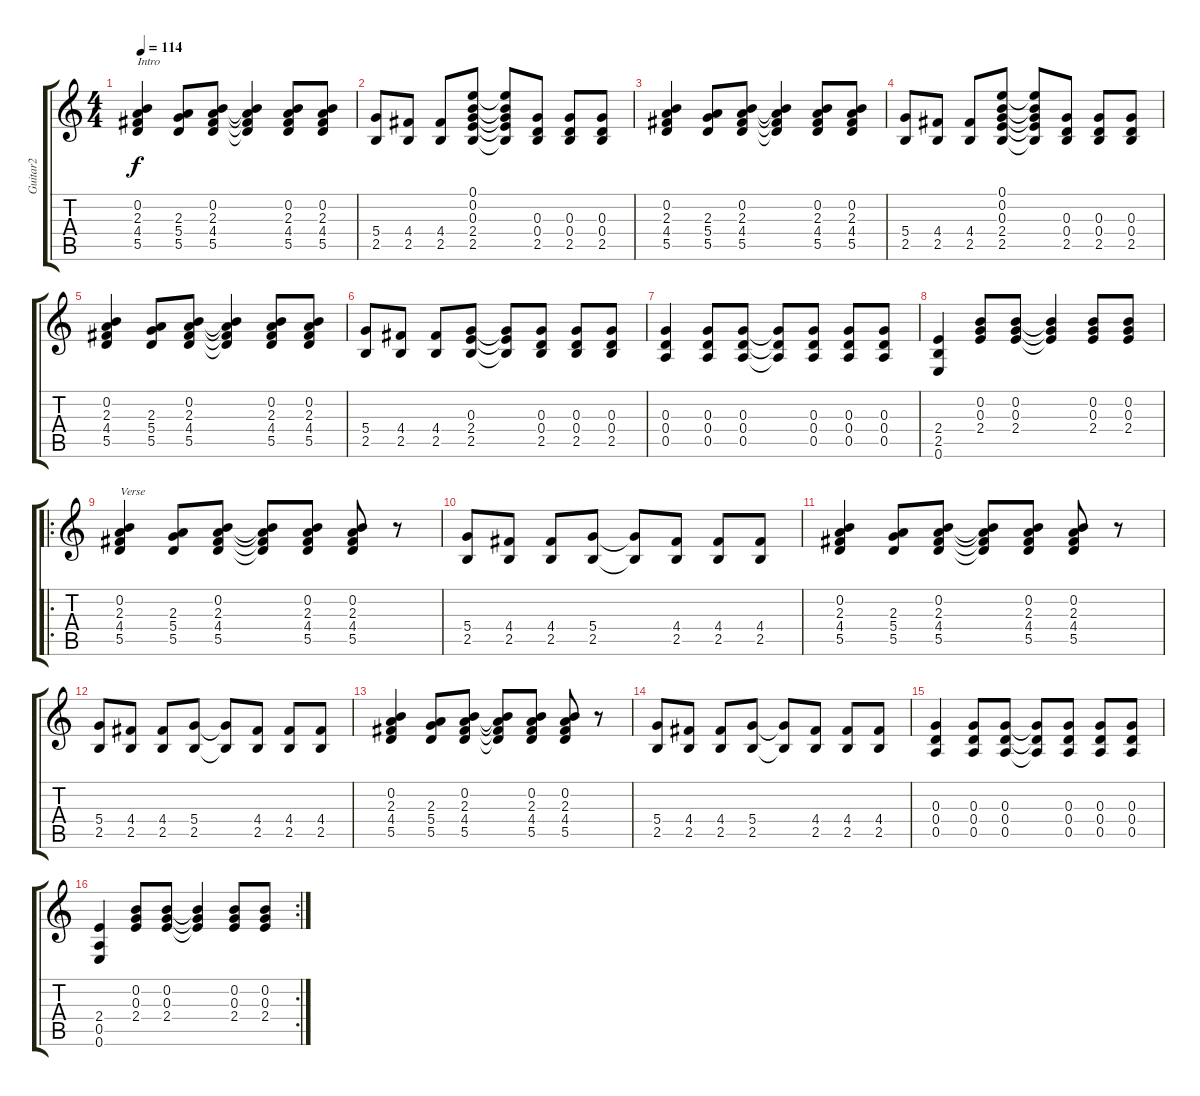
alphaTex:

\track ("Guitar2" "Guitar2") {instrument electricguitarclean}
\staff {score tabs}
\tuning (E4 B3 G3 D3 A2 E2) {hide}
\ts (4 4)
\tempo 114
\clef g2
\ks c
(0.2 2.3 4.4 5.5).4{txt "Intro" dy f instrument electricguitarclean} (2.3 5.4 5.5).8 (0.2 2.3 4.4 5.5).8 (0.2{t} 2.3{t} 4.4{t} 5.5{t}).4 (0.2 2.3 4.4 5.5).8 (0.2 2.3 4.4 5.5).8 |
(5.4 2.5).8 (4.4 2.5).8 (4.4 2.5).8 (0.1 0.2 0.3 2.4 2.5).8 (0.1{t} 0.2{t} 0.3{t} 2.4{t} 2.5{t}).8 (0.3 0.4 2.5).8 (0.3 0.4 2.5).8 (0.3 0.4 2.5).8 |
(0.2 2.3 4.4 5.5).4 (2.3 5.4 5.5).8 (0.2 2.3 4.4 5.5).8 (0.2{t} 2.3{t} 4.4{t} 5.5{t}).4 (0.2 2.3 4.4 5.5).8 (0.2 2.3 4.4 5.5).8 |
(5.4 2.5).8 (4.4 2.5).8 (4.4 2.5).8 (0.1 0.2 0.3 2.4 2.5).8 (0.1{t} 0.2{t} 0.3{t} 2.4{t} 2.5{t}).8 (0.3 0.4 2.5).8 (0.3 0.4 2.5).8 (0.3 0.4 2.5).8 |
(0.2 2.3 4.4 5.5).4 (2.3 5.4 5.5).8 (0.2 2.3 4.4 5.5).8 (0.2{t} 2.3{t} 4.4{t} 5.5{t}).4 (0.2 2.3 4.4 5.5).8 (0.2 2.3 4.4 5.5).8 |
(5.4 2.5).8 (4.4 2.5).8 (4.4 2.5).8 (0.3 2.4 2.5).8 (0.3{t} 2.4{t} 2.5{t}).8 (0.3 0.4 2.5).8 (0.3 0.4 2.5).8 (0.3 0.4 2.5).8 |
(0.3 0.4 0.5).4 (0.3 0.4 0.5).8 (0.3 0.4 0.5).8 (0.3{t} 0.4{t} 0.5{t}).8 (0.3 0.4 0.5).8 (0.3 0.4 0.5).8 (0.3 0.4 0.5).8 |
(2.4 2.5 0.6).4 (0.2 0.3 2.4).8 (0.2 0.3 2.4).8 (0.2{t} 0.3{t} 2.4{t}).4 (0.2 0.3 2.4).8 (0.2 0.3 2.4).8 |
\ro
(0.2 2.3 4.4 5.5).4{txt "Verse"} (2.3 5.4 5.5).8 (0.2 2.3 4.4 5.5).8 (0.2{t} 2.3{t} 4.4{t} 5.5{t}).8 (0.2 2.3 4.4 5.5).8 (0.2 2.3 4.4 5.5).8 r.8 |
(5.4 2.5).8 (4.4 2.5).8 (4.4 2.5).8 (5.4 2.5).8 (5.4{t} 2.5{t}).8 (4.4 2.5).8 (4.4 2.5).8 (4.4 2.5).8 |
(0.2 2.3 4.4 5.5).4 (2.3 5.4 5.5).8 (0.2 2.3 4.4 5.5).8 (0.2{t} 2.3{t} 4.4{t} 5.5{t}).8 (0.2 2.3 4.4 5.5).8 (0.2 2.3 4.4 5.5).8 r.8 |
(5.4 2.5).8 (4.4 2.5).8 (4.4 2.5).8 (5.4 2.5).8 (5.4{t} 2.5{t}).8 (4.4 2.5).8 (4.4 2.5).8 (4.4 2.5).8 |
(0.2 2.3 4.4 5.5).4 (2.3 5.4 5.5).8 (0.2 2.3 4.4 5.5).8 (0.2{t} 2.3{t} 4.4{t} 5.5{t}).8 (0.2 2.3 4.4 5.5).8 (0.2 2.3 4.4 5.5).8 r.8 |
(5.4 2.5).8 (4.4 2.5).8 (4.4 2.5).8 (5.4 2.5).8 (5.4{t} 2.5{t}).8 (4.4 2.5).8 (4.4 2.5).8 (4.4 2.5).8 |
(0.3 0.4 0.5).4 (0.3 0.4 0.5).8 (0.3 0.4 0.5).8 (0.3{t} 0.4{t} 0.5{t}).8 (0.3 0.4 0.5).8 (0.3 0.4 0.5).8 (0.3 0.4 0.5).8 |
\rc 2
(2.4 0.5 0.6).4 (0.2 0.3 2.4).8 (0.2 0.3 2.4).8 (0.2{t} 0.3{t} 2.4{t}).4 (0.2 0.3 2.4).8 (0.2 0.3 2.4).8
